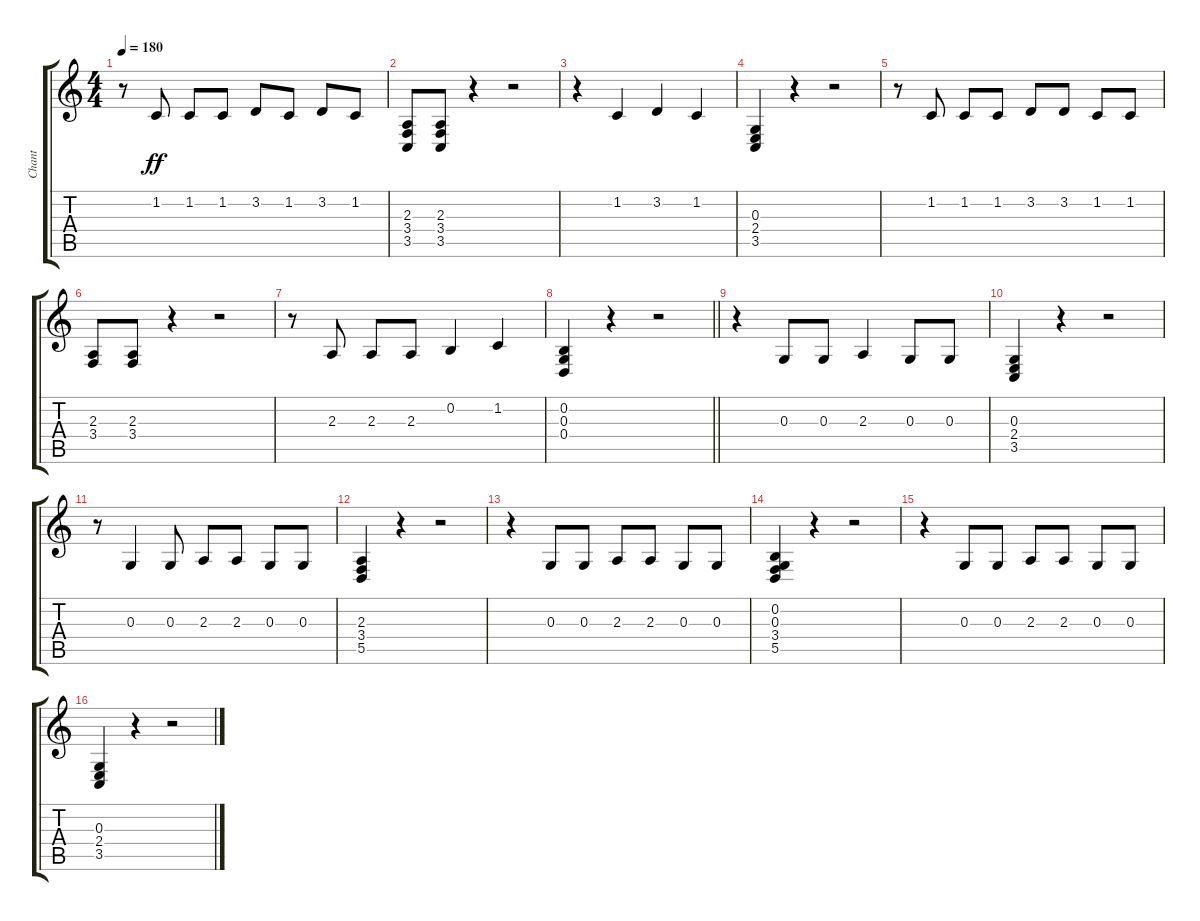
\track ("Chant" "Chant") {instrument acousticgrandpiano}
\staff {score tabs}
\tuning (E4 B3 G3 D3 A2 E2) {hide}
\ts (4 4)
\tempo 180
\clef g2
\ks c
r.8{dy ff} 1.2.8 1.2.8 1.2.8 3.2.8 1.2.8 3.2.8 1.2.8 |
(2.3 3.4 3.5).8 (2.3 3.4 3.5).8 r.4 r.2 |
r.4 1.2.4 3.2.4 1.2.4 |
(0.3 2.4 3.5).4 r.4 r.2 |
r.8 1.2.8 1.2.8 1.2.8 3.2.8 3.2.8 1.2.8 1.2.8 |
(2.3 3.4).8 (2.3 3.4).8 r.4 r.2 |
r.8 2.3.8 2.3.8 2.3.8 0.2.4 1.2.4 |
\barLineRight lightlight
(0.2 0.3 0.4).4 r.4 r.2 |
r.4 0.3.8 0.3.8 2.3.4 0.3.8 0.3.8 |
(0.3 2.4 3.5).4 r.4 r.2 |
r.8 0.3.4 0.3.8 2.3.8 2.3.8 0.3.8 0.3.8 |
(2.3 3.4 5.5).4 r.4 r.2 |
r.4 0.3.8 0.3.8 2.3.8 2.3.8 0.3.8 0.3.8 |
(0.2 0.3 3.4 5.5).4 r.4 r.2 |
r.4 0.3.8 0.3.8 2.3.8 2.3.8 0.3.8 0.3.8 |
(0.3 2.4 3.5).4 r.4 r.2
